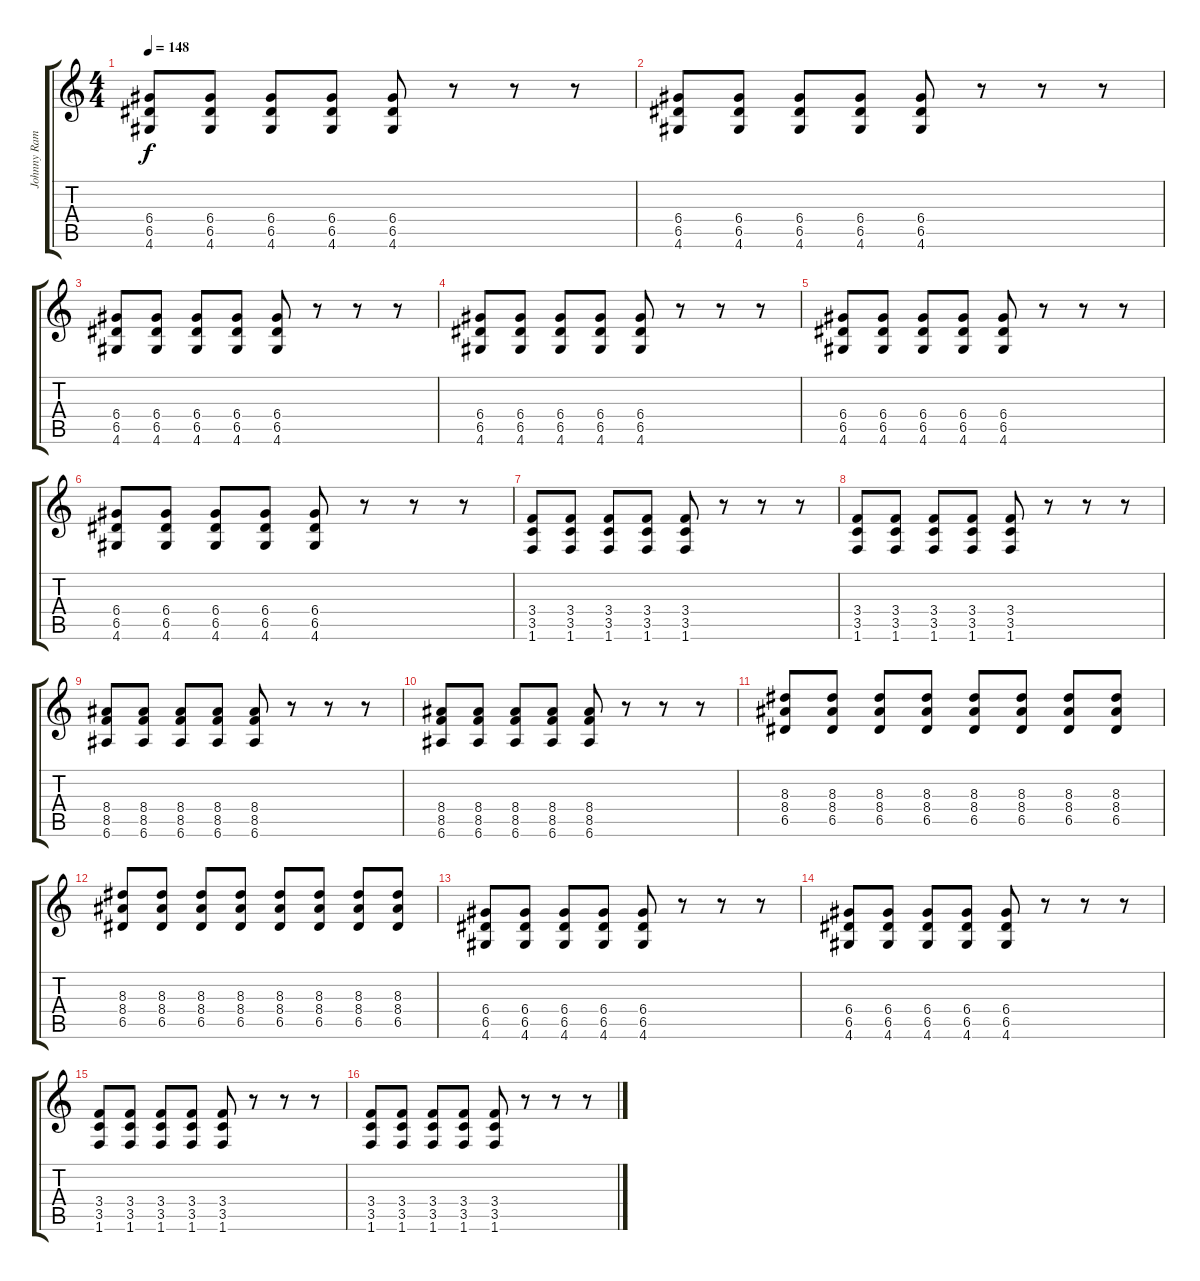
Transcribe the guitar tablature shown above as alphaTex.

\track ("Johnny Ramone - Guitar" "Johnny Ram") {instrument distortionguitar}
\staff {score tabs}
\tuning (E4 B3 G3 D3 A2 E2) {hide}
\ts (4 4)
\tempo 148
\clef g2
\ks c
(6.4 6.5 4.6).8{dy f instrument distortionguitar} (6.4 6.5 4.6).8 (6.4 6.5 4.6).8 (6.4 6.5 4.6).8 (6.4 6.5 4.6).8 r.8 r.8 r.8 |
(6.4 6.5 4.6).8 (6.4 6.5 4.6).8 (6.4 6.5 4.6).8 (6.4 6.5 4.6).8 (6.4 6.5 4.6).8 r.8 r.8 r.8 |
(6.4 6.5 4.6).8 (6.4 6.5 4.6).8 (6.4 6.5 4.6).8 (6.4 6.5 4.6).8 (6.4 6.5 4.6).8 r.8 r.8 r.8 |
(6.4 6.5 4.6).8 (6.4 6.5 4.6).8 (6.4 6.5 4.6).8 (6.4 6.5 4.6).8 (6.4 6.5 4.6).8 r.8 r.8 r.8 |
(6.4 6.5 4.6).8 (6.4 6.5 4.6).8 (6.4 6.5 4.6).8 (6.4 6.5 4.6).8 (6.4 6.5 4.6).8 r.8 r.8 r.8 |
(6.4 6.5 4.6).8 (6.4 6.5 4.6).8 (6.4 6.5 4.6).8 (6.4 6.5 4.6).8 (6.4 6.5 4.6).8 r.8 r.8 r.8 |
(3.4 3.5 1.6).8 (3.4 3.5 1.6).8 (3.4 3.5 1.6).8 (3.4 3.5 1.6).8 (3.4 3.5 1.6).8 r.8 r.8 r.8 |
(3.4 3.5 1.6).8 (3.4 3.5 1.6).8 (3.4 3.5 1.6).8 (3.4 3.5 1.6).8 (3.4 3.5 1.6).8 r.8 r.8 r.8 |
(8.4 8.5 6.6).8 (8.4 8.5 6.6).8 (8.4 8.5 6.6).8 (8.4 8.5 6.6).8 (8.4 8.5 6.6).8 r.8 r.8 r.8 |
(8.4 8.5 6.6).8 (8.4 8.5 6.6).8 (8.4 8.5 6.6).8 (8.4 8.5 6.6).8 (8.4 8.5 6.6).8 r.8 r.8 r.8 |
(8.3 8.4 6.5).8 (8.3 8.4 6.5).8 (8.3 8.4 6.5).8 (8.3 8.4 6.5).8 (8.3 8.4 6.5).8 (8.3 8.4 6.5).8 (8.3 8.4 6.5).8 (8.3 8.4 6.5).8 |
(8.3 8.4 6.5).8 (8.3 8.4 6.5).8 (8.3 8.4 6.5).8 (8.3 8.4 6.5).8 (8.3 8.4 6.5).8 (8.3 8.4 6.5).8 (8.3 8.4 6.5).8 (8.3 8.4 6.5).8 |
(6.4 6.5 4.6).8 (6.4 6.5 4.6).8 (6.4 6.5 4.6).8 (6.4 6.5 4.6).8 (6.4 6.5 4.6).8 r.8 r.8 r.8 |
(6.4 6.5 4.6).8 (6.4 6.5 4.6).8 (6.4 6.5 4.6).8 (6.4 6.5 4.6).8 (6.4 6.5 4.6).8 r.8 r.8 r.8 |
(3.4 3.5 1.6).8 (3.4 3.5 1.6).8 (3.4 3.5 1.6).8 (3.4 3.5 1.6).8 (3.4 3.5 1.6).8 r.8 r.8 r.8 |
(3.4 3.5 1.6).8 (3.4 3.5 1.6).8 (3.4 3.5 1.6).8 (3.4 3.5 1.6).8 (3.4 3.5 1.6).8 r.8 r.8 r.8
